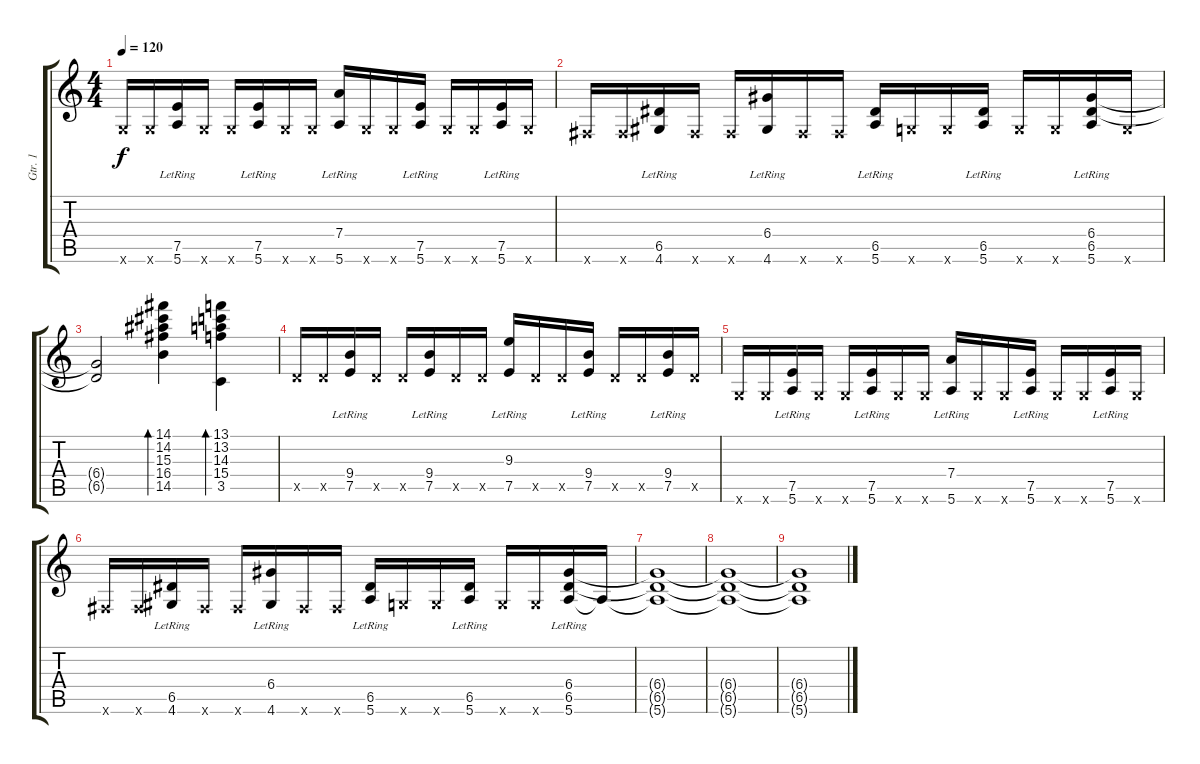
\track ("Gtr. 1" "Gtr. 1") {instrument distortionguitar}
\staff {score tabs}
\tuning (E4 B3 G3 D3 A2 E2) {hide}
\ts (4 4)
\tempo 120
\clef g2
\ks c
3.6{x}.16{dy f} 3.6{x}.16 (7.5{lr} 5.6{lr}).16 3.6{x}.16 3.6{x}.16 (7.5{lr} 5.6{lr}).16 3.6{x}.16 3.6{x}.16 (7.4{lr} 5.6{lr}).16 3.6{x}.16 3.6{x}.16 (7.5{lr} 5.6{lr}).16 3.6{x}.16 3.6{x}.16 (7.5{lr} 5.6{lr}).16 3.6{x}.16 |
2.6{x}.16 2.6{x}.16 (6.5{lr} 4.6{lr}).16 2.6{x}.16 2.6{x}.16 (6.4{lr} 4.6{lr}).16 2.6{x}.16 2.6{x}.16 (6.5{lr} 5.6{lr}).16 3.6{x}.16 3.6{x}.16 (6.5{lr} 5.6{lr}).16 3.6{x}.16 3.6{x}.16 (6.4{lr} 6.5{lr} 5.6{lr}).16 3.6{x}.16 |
(6.4{t} 6.5{t}).2 (14.1 14.2 15.3 16.4 14.5).4{bd 120} (13.1 13.2 14.3 15.4 3.5).4{bd 120} |
5.5{x}.16 5.5{x}.16 (9.4{lr} 7.5{lr}).16 5.5{x}.16 5.5{x}.16 (9.4{lr} 7.5{lr}).16 5.5{x}.16 5.5{x}.16 (9.3{lr} 7.5{lr}).16 5.5{x}.16 5.5{x}.16 (9.4{lr} 7.5{lr}).16 5.5{x}.16 5.5{x}.16 (9.4{lr} 7.5{lr}).16 5.5{x}.16 |
3.6{x}.16 3.6{x}.16 (7.5{lr} 5.6{lr}).16 3.6{x}.16 3.6{x}.16 (7.5{lr} 5.6{lr}).16 3.6{x}.16 3.6{x}.16 (7.4{lr} 5.6{lr}).16 3.6{x}.16 3.6{x}.16 (7.5{lr} 5.6{lr}).16 3.6{x}.16 3.6{x}.16 (7.5{lr} 5.6{lr}).16 3.6{x}.16 |
2.6{x}.16 2.6{x}.16 (6.5{lr} 4.6{lr}).16 2.6{x}.16 2.6{x}.16 (6.4{lr} 4.6{lr}).16 2.6{x}.16 2.6{x}.16 (6.5{lr} 5.6{lr}).16 3.6{x}.16 3.6{x}.16 (6.5{lr} 5.6{lr}).16 3.6{x}.16 3.6{x}.16 (6.4{lr} 6.5{lr} 5.6{lr}).16{volume 0} 5.6{t}.16 |
(6.4{t} 6.5{t} 5.6{t}).1 |
(6.4{t} 6.5{t} 5.6{t}).1 |
(6.4{t} 6.5{t} 5.6{t}).1
